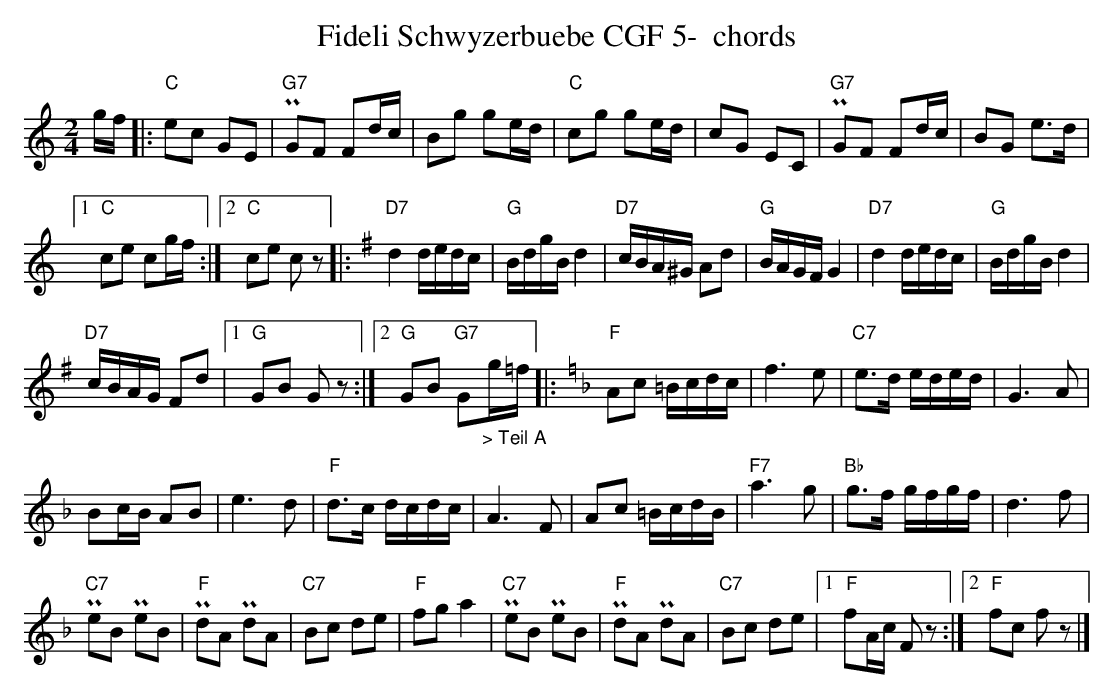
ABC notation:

X:1
T:Fideli Schwyzerbuebe CGF 5-  chords
M:2/4
L:1/16
K:Cmaj%%MIDI gchordon
gf |: "C"e2c2 G2E2 | "G7"PG2F2 F2dc | B2g2 g2ed | "C"c2g2 g2ed | c2G2 E2C2 | "G7"PG2F2 F2dc | B2G2 e3d |1
"C"c2e2 c2gf :|2 "C"c2e2 c2z2 |: [K:Gmaj] "D7"d4 dedc | "G"BdgB d4 | "D7"cBA^G A2d2 | "G"BAGF G4 | "D7"d4 dedc | "G"BdgB d4 |
"D7"cBAG F2d2 |1 "G"G2B2 G2z2 :|2 "G"G2B2 "G7"G2"_> Teil A"g=f |: [K:Fmaj] "F"A2c2 =Bcdc | f6e2 | "C7"e3d eded | G6A2 |
B2cB A2B2 | e6d2 | "F"d3c dcdc | A6F2 | A2c2 =BcdB | "F7"a6g2 | "Bb"g3f gfgf | d6f2 |
"C7"Pe2B2 Pe2B2 | "F"Pd2A2 Pd2A2 | "C7"B2c2 d2e2 | "F"f2g2 a4 | "C7"Pe2B2 Pe2B2 | "F"Pd2A2 Pd2A2 | "C7"B2c2 d2e2 |1 "F"f2Ac F2z2 :|2 "F"f2c2 f2z2 |]
